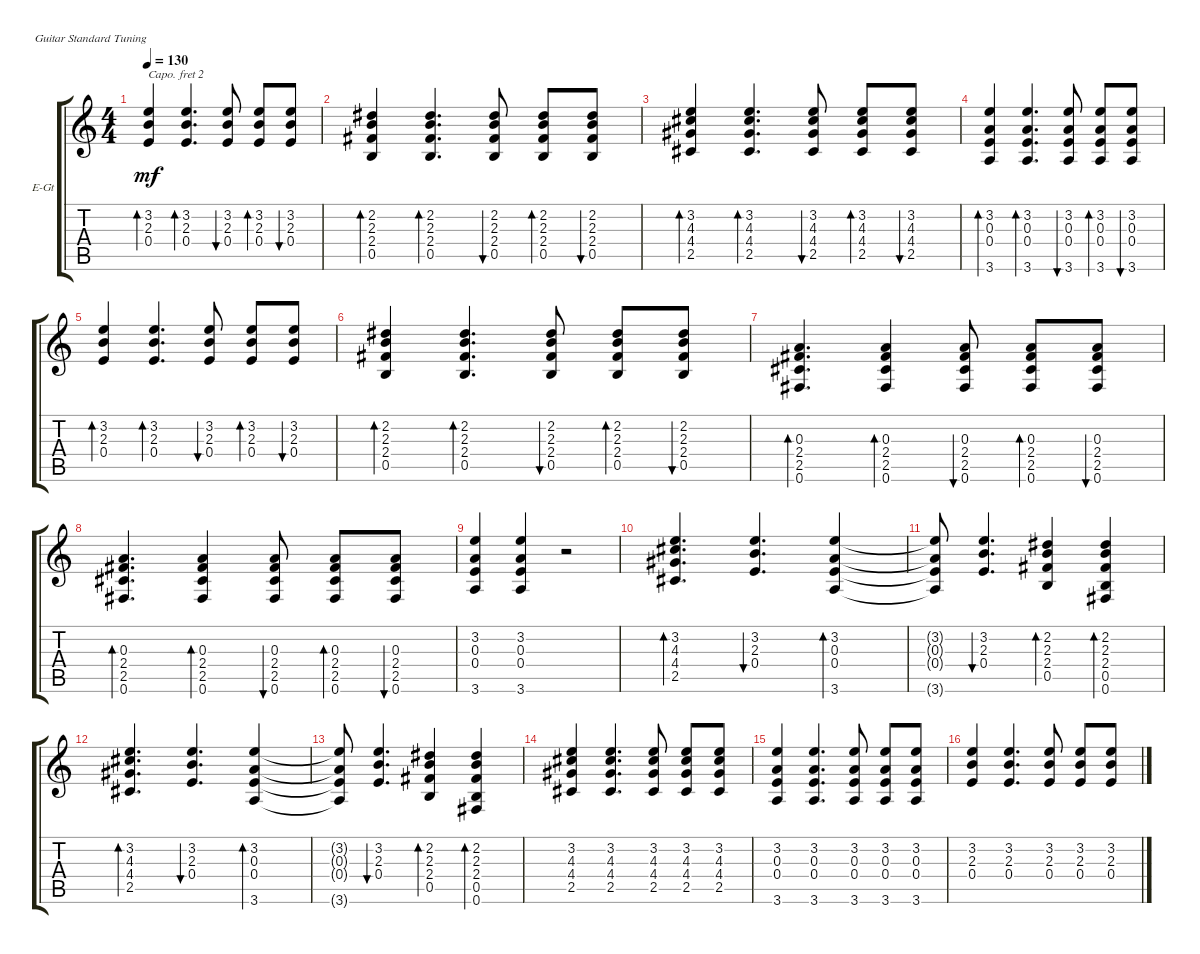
\defaultSystemsLayout 4
\bracketExtendMode groupsimilarinstruments
\firstSystemTrackNameOrientation horizontal
\otherSystemsTrackNameOrientation horizontal
\track ("Electric Guitar" "E-Gt") {instrument distortionguitar}
\staff {score tabs}
\capo 2
\tuning (E4 B3 G3 D3 A2 E2)
\ts (4 4)
\tempo 130
\clef g2
\ks c
(0.4 2.3 3.2).4{bd 33 dy mf} (0.4 2.3 3.2).4{d bd 32} (0.4 2.3 3.2).8{bu 30} (0.4 2.3 3.2).8{bd 30} (3.2 2.3 0.4).8{bu 30} |
(0.5 2.4 2.3 2.2).4{bd 30} (0.5 2.4 2.3 2.2).4{d bd 30} (0.5 2.4 2.3 2.2).8{bu 30} (0.5 2.4 2.3 2.2).8{bd 30} (2.2 2.3 2.4 0.5).8{bu 30} |
(2.5 4.4 4.3 3.2).4{bd 42} (2.5 4.4 4.3 3.2).4{d bd 41} (2.5 4.4 4.3 3.2).8{bu 40} (2.5 4.4 4.3 3.2).8{bd 39} (3.2 4.3 4.4 2.5).8{bu 38} |
(3.6 0.4 0.3 3.2).4{bd 37} (3.2 0.3 0.4 3.6).4{d bd 36} (3.6 0.4 0.3 3.2).8{bu 34} (3.6 0.4 0.3 3.2).8{bd 35} (3.6 0.4 0.3 3.2).8{bu 33} |
(0.4 2.3 3.2).4{bd 33} (0.4 2.3 3.2).4{d bd 32} (0.4 2.3 3.2).8{bu 30} (0.4 2.3 3.2).8{bd 30} (3.2 2.3 0.4).8{bu 30} |
(0.5 2.4 2.3 2.2).4{bd 30} (0.5 2.4 2.3 2.2).4{d bd 30} (0.5 2.4 2.3 2.2).8{bu 30} (0.5 2.4 2.3 2.2).8{bd 30} (2.2 2.3 2.4 0.5).8{bu 30} |
(0.6 2.5 2.4 0.3).4{d bd 30} (0.6 2.5 2.4 0.3).4{bd 30} (0.3 2.4 2.5 0.6).8{bu 30} (0.6 2.5 2.4 0.3).8{bd 30} (0.6 2.5 2.4 0.3).8{bu 30} |
(0.6 2.5 2.4 0.3).4{d bd 30} (0.6 2.5 2.4 0.3).4{bd 30} (0.3 2.4 2.5 0.6).8{bu 30} (0.6 2.5 2.4 0.3).8{bd 30} (0.6 2.5 2.4 0.3).8{bu 30} |
(3.6 0.4 0.3 3.2).4 (3.2 0.3 0.4 3.6).4 r.2 |
(2.5 4.4 4.3 3.2).4{d bd 80} (3.2 2.3 0.4).4{d bu 82} (3.6 0.4 0.3 3.2).4{bd 81} |
(3.2{t} 0.3{t} 0.4{t} 3.6{t}).8 (0.4 2.3 3.2).4{d bu 80} (0.5 2.4 2.3 2.2).4{bd 79} (2.2 2.3 2.4 0.5 0.6).4{bd 78} |
(2.5 4.4 4.3 3.2).4{d bd 80} (3.2 2.3 0.4).4{d bu 82} (3.6 0.4 0.3 3.2).4{bd 81} |
(3.2{t} 0.3{t} 0.4{t} 3.6{t}).8 (0.4 2.3 3.2).4{d bu 80} (0.5 2.4 2.3 2.2).4{bd 79} (2.2 2.3 2.4 0.5 0.6).4{bd 78} |
(2.5 4.4 4.3 3.2).4 (2.5 4.4 4.3 3.2).4{d} (2.5 4.4 4.3 3.2).8 (2.5 4.4 4.3 3.2).8 (3.2 4.3 4.4 2.5).8 |
(3.6 0.4 0.3 3.2).4 (3.2 0.3 0.4 3.6).4{d} (3.6 0.4 0.3 3.2).8 (3.6 0.4 0.3 3.2).8 (3.6 0.4 0.3 3.2).8 |
(0.4 2.3 3.2).4 (0.4 2.3 3.2).4{d} (0.4 2.3 3.2).8 (0.4 2.3 3.2).8 (3.2 2.3 0.4).8
